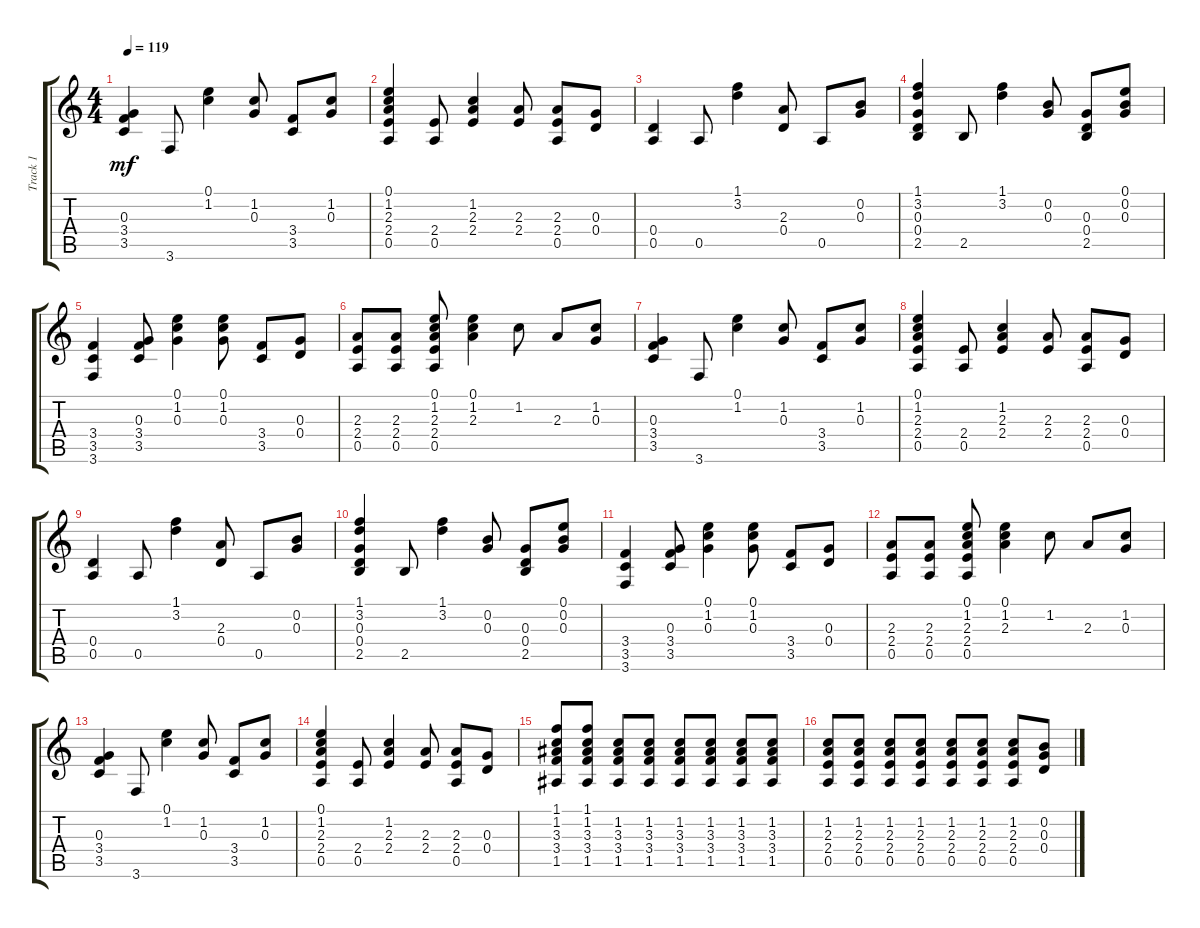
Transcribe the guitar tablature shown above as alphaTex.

\track ("Track 1" "Track 1") {instrument distortionguitar}
\staff {score tabs}
\tuning (E4 B3 G3 D3 A2 D2) {hide}
\ts (4 4)
\tempo 119
\clef g2
\ks c
(0.3 3.4 3.5).4{dy mf} 3.6.8 (0.1 1.2).4 (1.2 0.3).8 (3.4 3.5).8 (1.2 0.3).8 |
(0.1 1.2 2.3 2.4 0.5).4 (2.4 0.5).8 (1.2 2.3 2.4).4 (2.3 2.4).8 (2.3 2.4 0.5).8 (0.3 0.4).8 |
(0.4 0.5).4 0.5.8 (1.1 3.2).4 (2.3 0.4).8 0.5.8 (0.2 0.3).8 |
(1.1 3.2 0.3 0.4 2.5).4 2.5.8 (1.1 3.2).4 (0.2 0.3).8 (0.3 0.4 2.5).8 (0.1 0.2 0.3).8 |
(3.4 3.5 3.6).4 (0.3 3.4 3.5).8 (0.1 1.2 0.3).4 (0.1 1.2 0.3).8 (3.4 3.5).8 (0.3 0.4).8 |
(2.3 2.4 0.5).8 (2.3 2.4 0.5).8 (0.1 1.2 2.3 2.4 0.5).8 (0.1 1.2 2.3).4 1.2.8 2.3.8 (1.2 0.3).8 |
(0.3 3.4 3.5).4 3.6.8 (0.1 1.2).4 (1.2 0.3).8 (3.4 3.5).8 (1.2 0.3).8 |
(0.1 1.2 2.3 2.4 0.5).4 (2.4 0.5).8 (1.2 2.3 2.4).4 (2.3 2.4).8 (2.3 2.4 0.5).8 (0.3 0.4).8 |
(0.4 0.5).4 0.5.8 (1.1 3.2).4 (2.3 0.4).8 0.5.8 (0.2 0.3).8 |
(1.1 3.2 0.3 0.4 2.5).4 2.5.8 (1.1 3.2).4 (0.2 0.3).8 (0.3 0.4 2.5).8 (0.1 0.2 0.3).8 |
(3.4 3.5 3.6).4 (0.3 3.4 3.5).8 (0.1 1.2 0.3).4 (0.1 1.2 0.3).8 (3.4 3.5).8 (0.3 0.4).8 |
(2.3 2.4 0.5).8 (2.3 2.4 0.5).8 (0.1 1.2 2.3 2.4 0.5).8 (0.1 1.2 2.3).4 1.2.8 2.3.8 (1.2 0.3).8 |
(0.3 3.4 3.5).4 3.6.8 (0.1 1.2).4 (1.2 0.3).8 (3.4 3.5).8 (1.2 0.3).8 |
(0.1 1.2 2.3 2.4 0.5).4 (2.4 0.5).8 (1.2 2.3 2.4).4 (2.3 2.4).8 (2.3 2.4 0.5).8 (0.3 0.4).8 |
(1.1 1.2 3.3 3.4 1.5).8 (1.1 1.2 3.3 3.4 1.5).8 (1.2 3.3 3.4 1.5).8 (1.2 3.3 3.4 1.5).8 (1.2 3.3 3.4 1.5).8 (1.2 3.3 3.4 1.5).8 (1.2 3.3 3.4 1.5).8 (1.2 3.3 3.4 1.5).8 |
(1.2 2.3 2.4 0.5).8 (1.2 2.3 2.4 0.5).8 (1.2 2.3 2.4 0.5).8 (1.2 2.3 2.4 0.5).8 (1.2 2.3 2.4 0.5).8 (1.2 2.3 2.4 0.5).8 (1.2 2.3 2.4 0.5).8 (0.2 0.3 0.4).8
